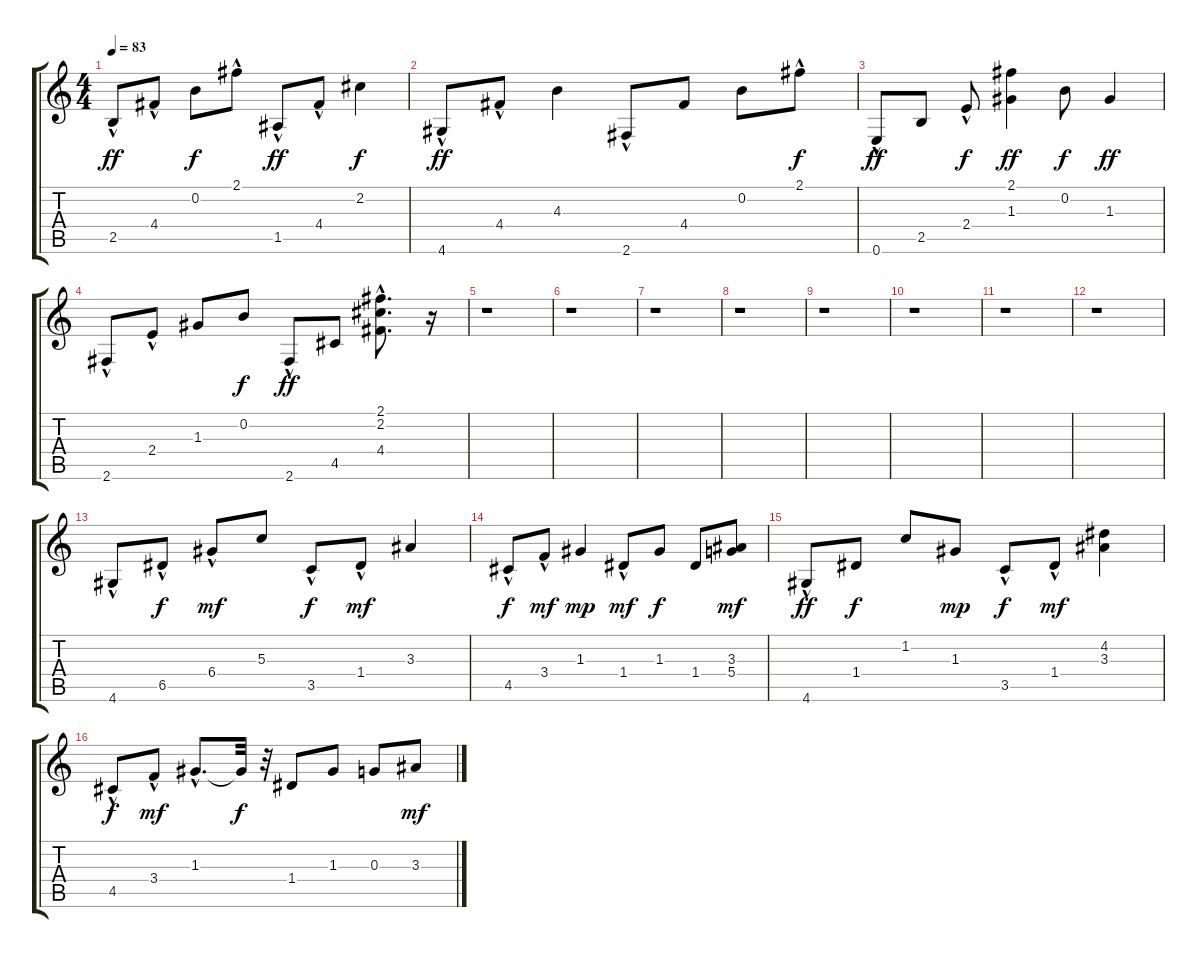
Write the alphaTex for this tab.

\track "" {instrument electricguitarclean}
\staff {score tabs}
\tuning (E4 B3 G3 D3 A2 E2) {hide}
\ts (4 4)
\tempo 83
\clef g2
\ks c
2.5{hac}.8{dy ff} 4.4{hac}.8 0.2.8{dy f} 2.1{hac}.8 1.5{hac}.8{dy ff} 4.4{hac}.8 2.2.4{dy f} |
4.6{hac}.8{dy ff} 4.4{hac}.8 4.3.4 2.6{hac}.8 4.4.8 0.2.8 2.1{hac}.8{dy f} |
0.6{hac}.8{dy ff} 2.5.8 2.4{hac}.8{dy f} (2.1 1.3).4{dy ff} 0.2.8{dy f} 1.3.4{dy ff} |
2.6{hac}.8 2.4{hac}.8 1.3.8 0.2.8{dy f} 2.6{hac}.8{dy ff} 4.5.8 (2.1 2.2 4.4{hac}).8{d} r.16 |
r.1 |
r.1 |
r.1 |
r.1 |
r.1 |
r.1 |
r.1 |
r.1 |
4.6{hac}.8 6.5{hac}.8{dy f} 6.4{hac}.8{dy mf} 5.3.8 3.5{hac}.8{dy f} 1.4{hac}.8{dy mf} 3.3.4 |
4.5{hac}.8{dy f} 3.4{hac}.8{dy mf} 1.3.4{dy mp} 1.4{hac}.8{dy mf} 1.3.8{dy f} 1.4.8 (3.3 5.4).8{dy mf} |
4.6{hac}.8{dy ff} 1.4.8{dy f} 1.2.8 1.3.8{dy mp} 3.5{hac}.8{dy f} 1.4{hac}.8{dy mf} (4.2 3.3).4 |
4.5{hac}.8{dy f} 3.4{hac}.8{dy mf} 1.3{hac}.8{d} 1.3{t}.32{dy f} r.32 1.4.8 1.3.8 0.3.8 3.3.8{dy mf}
